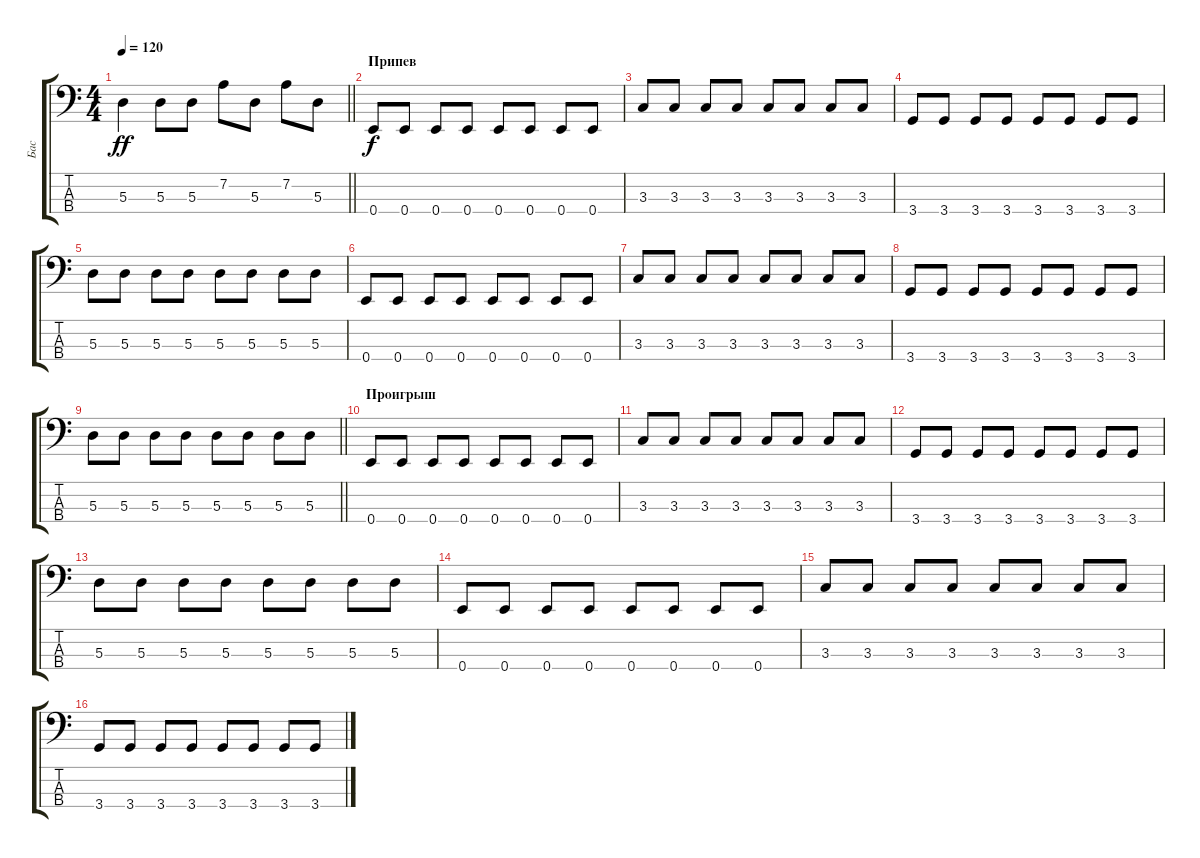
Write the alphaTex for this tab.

\track ("Бас" "Бас") {instrument electricbasspick}
\staff {score tabs}
\tuning (G2 D2 A1 E1) {hide}
\ts (4 4)
\tempo 120
\clef f4
\barLineRight lightlight
\ks c
5.3.4{dy ff} 5.3.8 5.3.8 7.2.8 5.3.8 7.2.8 5.3.8 |
\section ("" "Припев")
0.4.8{dy f} 0.4.8 0.4.8 0.4.8 0.4.8 0.4.8 0.4.8 0.4.8 |
3.3.8 3.3.8 3.3.8 3.3.8 3.3.8 3.3.8 3.3.8 3.3.8 |
3.4.8 3.4.8 3.4.8 3.4.8 3.4.8 3.4.8 3.4.8 3.4.8 |
5.3.8 5.3.8 5.3.8 5.3.8 5.3.8 5.3.8 5.3.8 5.3.8 |
0.4.8 0.4.8 0.4.8 0.4.8 0.4.8 0.4.8 0.4.8 0.4.8 |
3.3.8 3.3.8 3.3.8 3.3.8 3.3.8 3.3.8 3.3.8 3.3.8 |
3.4.8 3.4.8 3.4.8 3.4.8 3.4.8 3.4.8 3.4.8 3.4.8 |
\barLineRight lightlight
5.3.8 5.3.8 5.3.8 5.3.8 5.3.8 5.3.8 5.3.8 5.3.8 |
\section ("" "Проигрыш")
0.4.8 0.4.8 0.4.8 0.4.8 0.4.8 0.4.8 0.4.8 0.4.8 |
3.3.8 3.3.8 3.3.8 3.3.8 3.3.8 3.3.8 3.3.8 3.3.8 |
3.4.8 3.4.8 3.4.8 3.4.8 3.4.8 3.4.8 3.4.8 3.4.8 |
5.3.8 5.3.8 5.3.8 5.3.8 5.3.8 5.3.8 5.3.8 5.3.8 |
0.4.8 0.4.8 0.4.8 0.4.8 0.4.8 0.4.8 0.4.8 0.4.8 |
3.3.8 3.3.8 3.3.8 3.3.8 3.3.8 3.3.8 3.3.8 3.3.8 |
3.4.8 3.4.8 3.4.8 3.4.8 3.4.8 3.4.8 3.4.8 3.4.8
